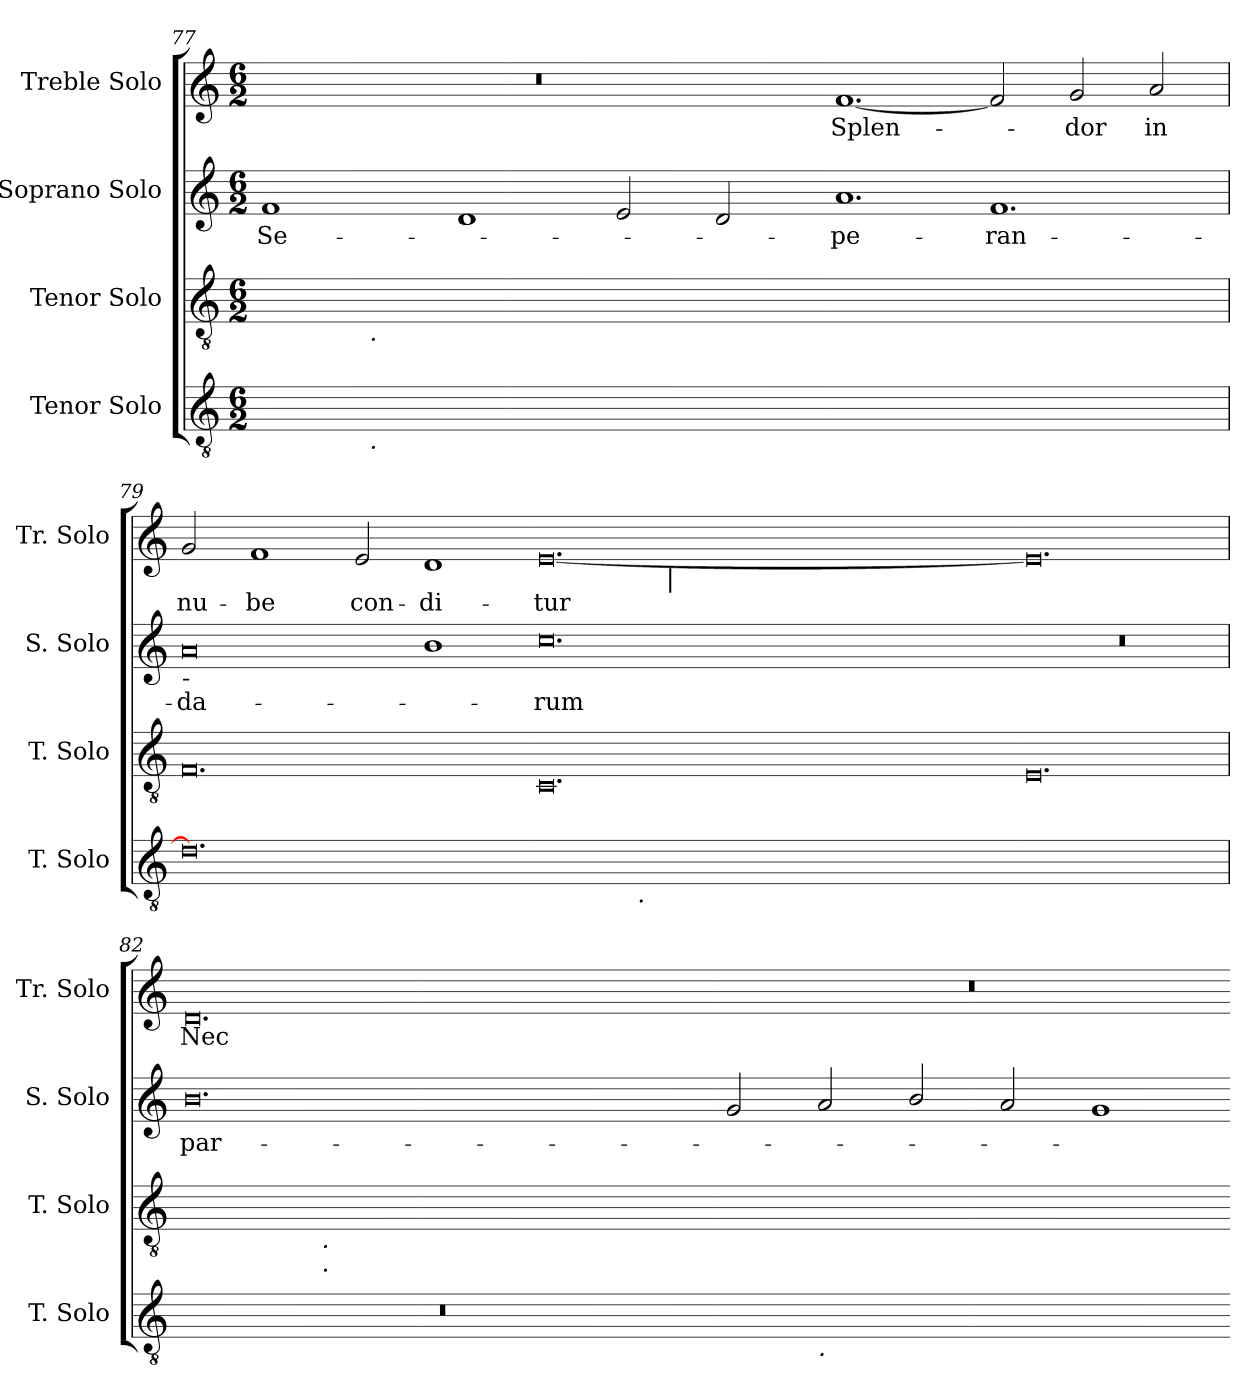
**kern	**kern	**kern	**text	**kern	**text
*part4	*part3	*part2	*part2	*part1	*part1
*staff4	*staff3	*staff2	*staff2	*staff1	*staff1
*I"Tenor Solo	*I"Tenor Solo	*I"Soprano Solo	*	*I"Treble Solo	*
*I'T. Solo	*I'T. Solo	*I'S. Solo	*	*I'Tr. Solo	*
*clefGv2	*clefGv2	*clefG2	*	*clefG2	*
*ITrd7c12	*ITrd7c12	*	*	*	*
*k[]	*k[]	*k[]	*	*k[]	*
*M6/2	*M6/2	*M6/2	*	*M6/2	*
=77	=77	=77	=77	=77	=77
!	!	!	!LO:LY:b:color=#000000	!LO:N:vis=1	!
*^	*^	*	*	*	*
[>0.Diyy	4ryy	[<0.DDiyy	4ryy	1fi	Se-	0.r	.
.	8ryy	.	8ryy	.	.	.	.
.	64ryy	.	64ryy	.	.	.	.
.	128ryy	.	128ryy	.	.	.	.
.	256ryy	.	256ryy	.	.	.	.
.	1024ryy	.	1024ryy	.	.	.	.
!	!	!	!LO:TX:b:i:t=.	!	!	!	!
!	!LO:TX:b:i:t=.	!	!	!	!	!	!
.	1ryy	.	1ryy	.	.	.	.
.	.	.	.	1di	.	.	.
.	1ryy	.	1ryy	.	.	.	.
.	.	.	.	2ei/	.	.	.
.	2ryy	.	2ryy	.	.	.	.
.	.	.	.	2di/	.	.	.
.	16ryy	.	16ryy	.	.	.	.
.	32ryy	.	32ryy	.	.	.	.
.	512.ryy	.	512.ryy	.	.	.	.
*v	*v	*	*	*	*	*	*
*	*v	*v	*	*	*	*
=78-	=78-	=78-	=78-	=78-	=78-
*^	*^	*	*	*	*
!	!	!	!	!	!LO:LY:b:color=#000000	!	!
*v	*v	*	*	*	*	*	*
*	*v	*v	*	*	*	*
*^	*^	*	*	*	*
!	!	!	!	!	!	!	!LO:LY:b:color=#000000
*v	*v	*	*	*	*	*	*
*	*v	*v	*	*	*	*
0.Diyy_>	0.DDiyy]	1.ai	-pe-	[<1.fi	Splen-
!	!	!	!LO:LY:b:color=#000000	!	!
.	.	1.fi	-ran-	2fi/]	.
!	!	!	!	!	!LO:LY:b:color=#000000
.	.	.	.	2gi/	-dor
!	!	!	!	!	!LO:LY:b:color=#000000
.	.	.	.	2ai/	in
!!LO:LB:g=z
=79	=79	=79	=79	=79	=79
!	!	!	!LO:LY:b:color=#000000	!	!
!	!	!LO:TX:b:i:t=-	!	!	!
!	!	!	!	!	!LO:LY:b:color=#000000
0.Di]	0.FFi	0ai	-da-	2gi/	nu-
!	!	!	!	!	!LO:LY:b:color=#000000
.	.	.	.	1fi	-be
!	!	!	!	!	!LO:LY:b:color=#000000
.	.	.	.	2ei/	con-
!	!	!	!	!	!LO:LY:b:color=#000000
.	.	1bi	.	1di	-di-
=80-	=80-	=80-	=80-	=80-	=80-
!	!	!	!LO:LY:b:color=#000000	!	!
!	!	!	!	!	!LO:LY:b:color=#000000
*^	*	*	*	*^	*
[>0.Ciyy	2ryy	0.CCi	0.cci	-rum	[<0.ei	2ryy	-tur
.	16ryy	.	.	.	.	8ryy	.
.	128ryy	.	.	.	.	.	.
.	256ryy	.	.	.	.	.	.
.	1024ryy	.	.	.	.	.	.
!	!LO:TX:b:i:t=.	!	!	!	!	!	!
.	1ryy	.	.	.	.	.	.
.	.	.	.	.	.	64ryy	.
.	.	.	.	.	.	256ryy	.
!	!	!	!	!	!	!LO:TX:b:i:t=|	!
.	.	.	.	.	.	1ryy	.
.	1ryy	.	.	.	.	.	.
.	.	.	.	.	.	1ryy	.
.	4ryy	.	.	.	.	.	.
.	.	.	.	.	.	4ryy	.
.	8ryy	.	.	.	.	.	.
.	.	.	.	.	.	16ryy	.
.	32ryy	.	.	.	.	.	.
.	.	.	.	.	.	32ryy	.
.	64ryy	.	.	.	.	.	.
.	.	.	.	.	.	128.ryy	.
.	512.ryy	.	.	.	.	.	.
=81-	=81-	=81-	=81-	=81-	=81-	=81-	=81-
!	!	!	!LO:N:vis=1	!	!	!	!
*v	*v	*	*	*	*v	*v	*
0.Ciyy]	0.EEi	0.r	.	0.ei]	.
=82	=82	=82	=82	=82	=82
!LO:N:vis=1	!	!	!	!	!
!	!	!	!LO:LY:b:color=#000000	!	!
!	!	!	!	!	!LO:LY:b:color=#000000
*	*^	*	*	*	*
0.r	[<0.GGiyy	2ryy	0.bi	par-	0.di	Nec
.	.	16ryy	.	.	.	.
.	.	32ryy	.	.	.	.
.	.	512ryy	.	.	.	.
!	!	!LO:TX:b:i:t=.	!	!	!	!
!	!	!LO:TX:b:i:t=.	!	!	!	!
.	.	1ryy	.	.	.	.
.	.	1ryy	.	.	.	.
.	.	4ryy	.	.	.	.
.	.	8ryy	.	.	.	.
.	.	64...ryy	.	.	.	.
=83-	=83-	=83-	=83-	=83-	=83-	=83-
!	!	!	!	!	!LO:N:vis=1	!
*^	*v	*v	*	*	*	*
[<0.BBiyy	2ryy	0.GGiyy]	2gi/	.	0.r	.
!	!LO:TX:b:i:t=.	!	!	!	!	!
.	1ryy	.	2ai/	.	.	.
.	.	.	2bi/	.	.	.
.	1.ryy	.	2ai/	.	.	.
.	.	.	1gi	.	.	.
*v	*v	*	*	*	*	*
=-	=-	=-	=-	=-	=-
*-	*-	*-	*-	*-	*-
